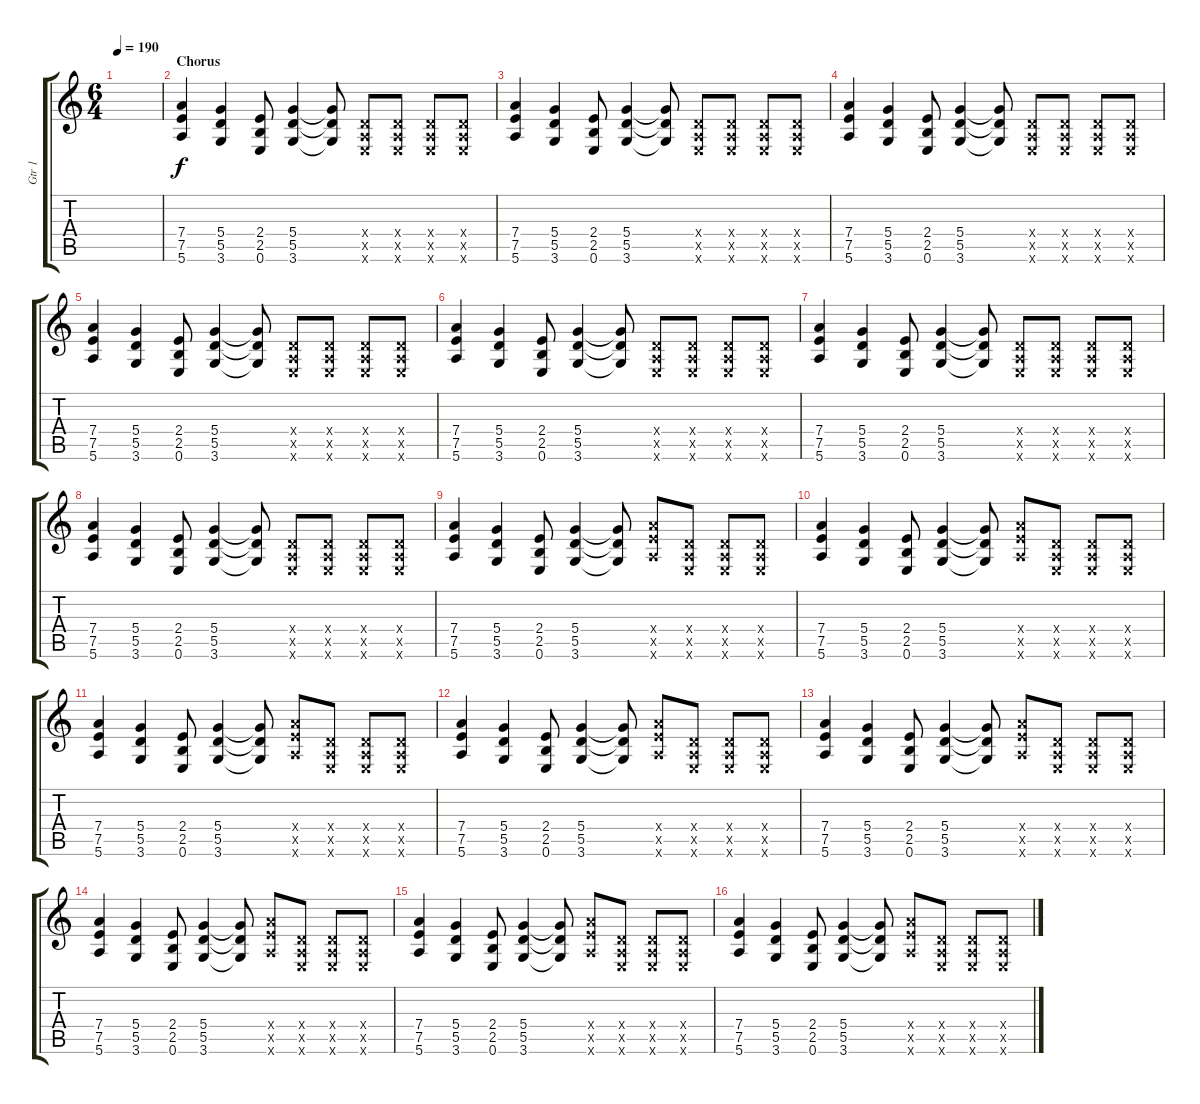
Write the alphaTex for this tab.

\track ("Gtr 1" "Gtr 1") {instrument overdrivenguitar}
\staff {score tabs}
\tuning (E4 B3 G3 D3 A2 E2) {hide}
\ts (6 4)
\tempo 190
\clef g2
\ks c
|
\section ("" "Chorus")
(7.4 7.5 5.6).4 (5.4 5.5 3.6).4 (2.4 2.5 0.6).8 (5.4 5.5 3.6).4 (5.4{t} 5.5{t} 3.6{t}).8 (0.4{x} 0.5{x} 0.6{x}).8 (0.4{x} 0.5{x} 0.6{x}).8 (0.4{x} 0.5{x} 0.6{x}).8 (0.4{x} 0.5{x} 0.6{x}).8 |
(7.4 7.5 5.6).4 (5.4 5.5 3.6).4 (2.4 2.5 0.6).8 (5.4 5.5 3.6).4 (5.4{t} 5.5{t} 3.6{t}).8 (0.4{x} 0.5{x} 0.6{x}).8 (0.4{x} 0.5{x} 0.6{x}).8 (0.4{x} 0.5{x} 0.6{x}).8 (0.4{x} 0.5{x} 0.6{x}).8 |
(7.4 7.5 5.6).4 (5.4 5.5 3.6).4 (2.4 2.5 0.6).8 (5.4 5.5 3.6).4 (5.4{t} 5.5{t} 3.6{t}).8 (0.4{x} 0.5{x} 0.6{x}).8 (0.4{x} 0.5{x} 0.6{x}).8 (0.4{x} 0.5{x} 0.6{x}).8 (0.4{x} 0.5{x} 0.6{x}).8 |
(7.4 7.5 5.6).4 (5.4 5.5 3.6).4 (2.4 2.5 0.6).8 (5.4 5.5 3.6).4 (5.4{t} 5.5{t} 3.6{t}).8 (0.4{x} 0.5{x} 0.6{x}).8 (0.4{x} 0.5{x} 0.6{x}).8 (0.4{x} 0.5{x} 0.6{x}).8 (0.4{x} 0.5{x} 0.6{x}).8 |
(7.4 7.5 5.6).4 (5.4 5.5 3.6).4 (2.4 2.5 0.6).8 (5.4 5.5 3.6).4 (5.4{t} 5.5{t} 3.6{t}).8 (0.4{x} 0.5{x} 0.6{x}).8 (0.4{x} 0.5{x} 0.6{x}).8 (0.4{x} 0.5{x} 0.6{x}).8 (0.4{x} 0.5{x} 0.6{x}).8 |
(7.4 7.5 5.6).4 (5.4 5.5 3.6).4 (2.4 2.5 0.6).8 (5.4 5.5 3.6).4 (5.4{t} 5.5{t} 3.6{t}).8 (0.4{x} 0.5{x} 0.6{x}).8 (0.4{x} 0.5{x} 0.6{x}).8 (0.4{x} 0.5{x} 0.6{x}).8 (0.4{x} 0.5{x} 0.6{x}).8 |
(7.4 7.5 5.6).4 (5.4 5.5 3.6).4 (2.4 2.5 0.6).8 (5.4 5.5 3.6).4 (5.4{t} 5.5{t} 3.6{t}).8 (0.4{x} 0.5{x} 0.6{x}).8 (0.4{x} 0.5{x} 0.6{x}).8 (0.4{x} 0.5{x} 0.6{x}).8 (0.4{x} 0.5{x} 0.6{x}).8 |
(7.4 7.5 5.6).4 (5.4 5.5 3.6).4 (2.4 2.5 0.6).8 (5.4 5.5 3.6).4 (5.4{t} 5.5{t} 3.6{t}).8 (7.4{x} 7.5{x} 5.6{x}).8 (0.4{x} 0.5{x} 0.6{x}).8 (0.4{x} 0.5{x} 0.6{x}).8 (0.4{x} 0.5{x} 0.6{x}).8 |
(7.4 7.5 5.6).4 (5.4 5.5 3.6).4 (2.4 2.5 0.6).8 (5.4 5.5 3.6).4 (5.4{t} 5.5{t} 3.6{t}).8 (7.4{x} 7.5{x} 5.6{x}).8 (0.4{x} 0.5{x} 0.6{x}).8 (0.4{x} 0.5{x} 0.6{x}).8 (0.4{x} 0.5{x} 0.6{x}).8 |
(7.4 7.5 5.6).4 (5.4 5.5 3.6).4 (2.4 2.5 0.6).8 (5.4 5.5 3.6).4 (5.4{t} 5.5{t} 3.6{t}).8 (7.4{x} 7.5{x} 5.6{x}).8 (0.4{x} 0.5{x} 0.6{x}).8 (0.4{x} 0.5{x} 0.6{x}).8 (0.4{x} 0.5{x} 0.6{x}).8 |
(7.4 7.5 5.6).4 (5.4 5.5 3.6).4 (2.4 2.5 0.6).8 (5.4 5.5 3.6).4 (5.4{t} 5.5{t} 3.6{t}).8 (7.4{x} 7.5{x} 5.6{x}).8 (0.4{x} 0.5{x} 0.6{x}).8 (0.4{x} 0.5{x} 0.6{x}).8 (0.4{x} 0.5{x} 0.6{x}).8 |
(7.4 7.5 5.6).4 (5.4 5.5 3.6).4 (2.4 2.5 0.6).8 (5.4 5.5 3.6).4 (5.4{t} 5.5{t} 3.6{t}).8 (7.4{x} 7.5{x} 5.6{x}).8 (0.4{x} 0.5{x} 0.6{x}).8 (0.4{x} 0.5{x} 0.6{x}).8 (0.4{x} 0.5{x} 0.6{x}).8 |
(7.4 7.5 5.6).4 (5.4 5.5 3.6).4 (2.4 2.5 0.6).8 (5.4 5.5 3.6).4 (5.4{t} 5.5{t} 3.6{t}).8 (7.4{x} 7.5{x} 5.6{x}).8 (0.4{x} 0.5{x} 0.6{x}).8 (0.4{x} 0.5{x} 0.6{x}).8 (0.4{x} 0.5{x} 0.6{x}).8 |
(7.4 7.5 5.6).4 (5.4 5.5 3.6).4 (2.4 2.5 0.6).8 (5.4 5.5 3.6).4 (5.4{t} 5.5{t} 3.6{t}).8 (7.4{x} 7.5{x} 5.6{x}).8 (0.4{x} 0.5{x} 0.6{x}).8 (0.4{x} 0.5{x} 0.6{x}).8 (0.4{x} 0.5{x} 0.6{x}).8 |
(7.4 7.5 5.6).4 (5.4 5.5 3.6).4 (2.4 2.5 0.6).8 (5.4 5.5 3.6).4 (5.4{t} 5.5{t} 3.6{t}).8 (7.4{x} 7.5{x} 5.6{x}).8 (0.4{x} 0.5{x} 0.6{x}).8 (0.4{x} 0.5{x} 0.6{x}).8 (0.4{x} 0.5{x} 0.6{x}).8
